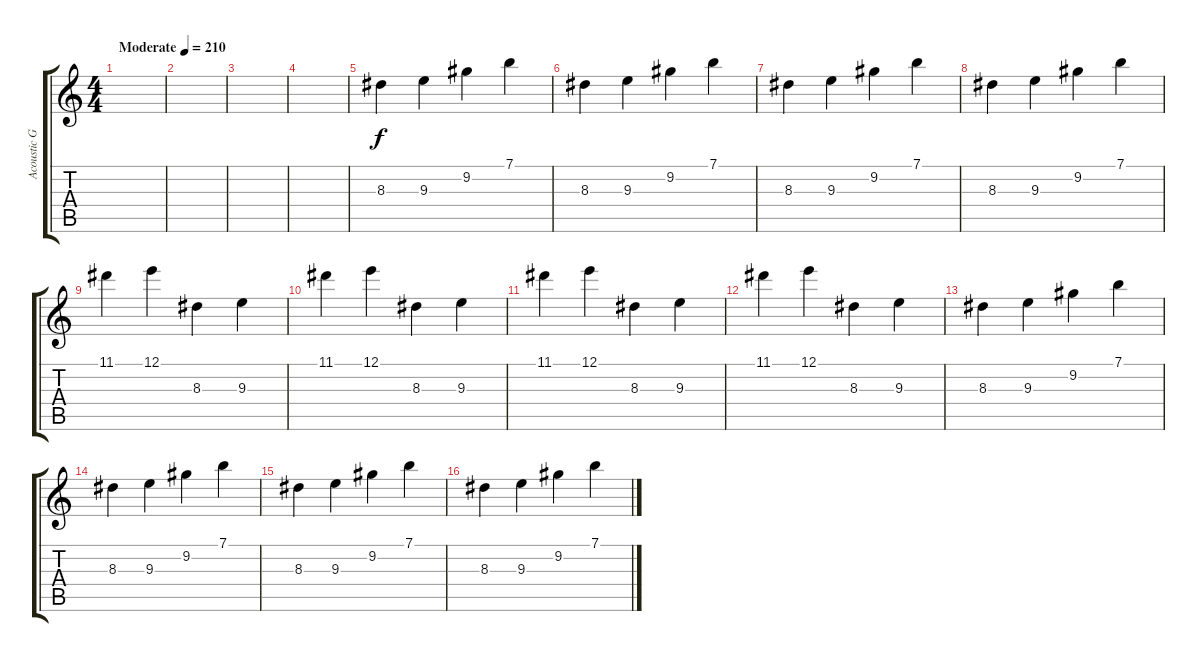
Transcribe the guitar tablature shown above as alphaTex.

\track ("Acoustic Guitar Lead For pt. 2" "Acoustic G") {mute instrument acousticguitarnylon}
\staff {score tabs}
\tuning (E4 B3 G3 D3 A2 E2) {hide}
\ts (4 4)
\tempo (210 "Moderate")
\clef g2
\ks c
|
|
|
|
8.3.4 9.3.4 9.2.4 7.1.4 |
8.3.4 9.3.4 9.2.4 7.1.4 |
8.3.4 9.3.4 9.2.4 7.1.4 |
8.3.4 9.3.4 9.2.4 7.1.4 |
11.1.4 12.1.4 8.3.4 9.3.4 |
11.1.4 12.1.4 8.3.4 9.3.4 |
11.1.4 12.1.4 8.3.4 9.3.4 |
11.1.4 12.1.4 8.3.4 9.3.4 |
8.3.4 9.3.4 9.2.4 7.1.4 |
8.3.4 9.3.4 9.2.4 7.1.4 |
8.3.4 9.3.4 9.2.4 7.1.4 |
8.3.4 9.3.4 9.2.4 7.1.4
